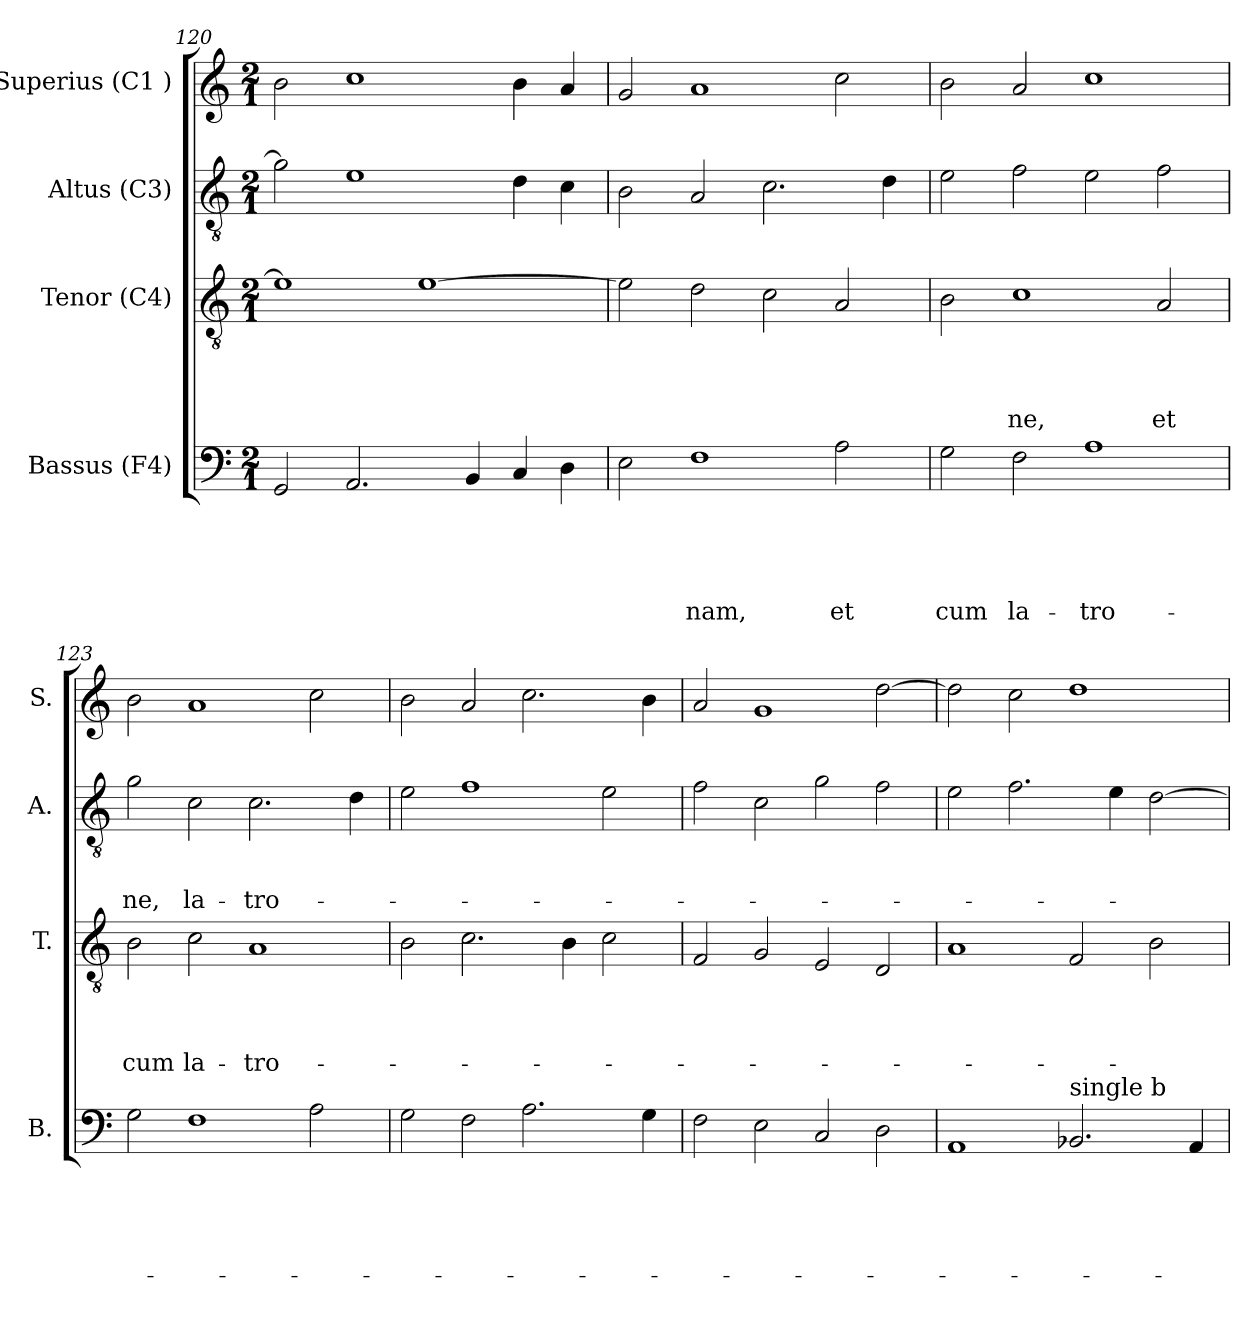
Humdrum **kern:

**kern	**text	**text	**text	**text	**text	**kern	**text	**text	**text	**text	**kern	**text	**text	**text	**kern
*part4	*part4	*part4	*part4	*part4	*part4	*part3	*part3	*part3	*part3	*part3	*part2	*part2	*part2	*part2	*part1
*staff4	*staff4	*staff4	*staff4	*staff4	*staff4	*staff3	*staff3	*staff3	*staff3	*staff3	*staff2	*staff2	*staff2	*staff2	*staff1
*I"Bassus (F4)	*	*	*	*	*	*I"Tenor (C4)	*	*	*	*	*I"Altus (C3)	*	*	*	*I"Superius (C1 )
*I'B.	*	*	*	*	*	*I'T.	*	*	*	*	*I'A.	*	*	*	*I'S.
*clefF4	*	*	*	*	*	*clefGv2	*	*	*	*	*clefGv2	*	*	*	*clefG2
*k[]	*	*	*	*	*	*k[]	*	*	*	*	*k[]	*	*	*	*k[]
*C:	*	*	*	*	*	*C:	*	*	*	*	*C:	*	*	*	*C:
*M2/1	*	*	*	*	*	*M2/1	*	*	*	*	*M2/1	*	*	*	*M2/1
=120	=120	=120	=120	=120	=120	=120	=120	=120	=120	=120	=120	=120	=120	=120	=120
2GG/	.	.	.	.	.	1e]	.	.	.	.	2g\]	.	.	.	2b\
2.AA/	.	.	.	.	.	.	.	.	.	.	1e	.	.	.	1cc
.	.	.	.	.	.	[<1e	.	.	.	.	.	.	.	.	.
4BB/	.	.	.	.	.	.	.	.	.	.	.	.	.	.	.
4C/	.	.	.	.	.	.	.	.	.	.	4d\	.	.	.	4b\
4D\	.	.	.	.	.	.	.	.	.	.	4c\	.	.	.	4a/
!!LO:PB:g=z
=121	=121	=121	=121	=121	=121	=121	=121	=121	=121	=121	=121	=121	=121	=121	=121
2E\	.	.	.	.	.	2e\]	.	.	.	.	2B\	.	.	.	2g/
!	!	!	!	!	!LO:LY:b:rj	!	!	!	!	!	!	!	!	!	!
1F	.	.	.	.	-nam,	2d\	.	.	.	.	2A/	.	.	.	1a
.	.	.	.	.	.	2c\	.	.	.	.	2.c\	.	.	.	.
!	!	!	!	!	!LO:LY:b:rj	!	!	!	!	!	!	!	!	!	!
2A\	.	.	.	.	et	2A/	.	.	.	.	.	.	.	.	2cc\
.	.	.	.	.	.	.	.	.	.	.	4d\	.	.	.	.
=122	=122	=122	=122	=122	=122	=122	=122	=122	=122	=122	=122	=122	=122	=122	=122
!	!	!	!	!	!LO:LY:b:rj	!	!	!	!	!	!	!	!	!	!
2G\	.	.	.	.	cum	2B\	.	.	.	.	2e\	.	.	.	2b\
!	!	!	!	!	!LO:LY:b:rj	!	!	!	!	!LO:LY:b:rj	!	!	!	!	!
2F\	.	.	.	.	la-	1c	.	.	.	-ne,	2f\	.	.	.	2a/
!	!	!	!	!	!LO:LY:b:rj	!	!	!	!	!	!	!	!	!	!
1A	.	.	.	.	-tro-	.	.	.	.	.	2e\	.	.	.	1cc
!	!	!	!	!	!	!	!	!	!	!LO:LY:b:rj	!	!	!	!	!
.	.	.	.	.	.	2A/	.	.	.	et	2f\	.	.	.	.
=123	=123	=123	=123	=123	=123	=123	=123	=123	=123	=123	=123	=123	=123	=123	=123
!	!	!	!	!	!	!	!	!	!	!LO:LY:b:rj	!	!	!	!LO:LY:b:rj	!
2G\	.	.	.	.	.	2B\	.	.	.	cum	2g\	.	.	-ne,	2b\
!	!	!	!	!	!	!	!	!	!	!LO:LY:b:rj	!	!	!	!LO:LY:b:rj	!
1F	.	.	.	.	.	2c\	.	.	.	la-	2c\	.	.	la-	1a
!	!	!	!	!	!	!	!	!	!	!LO:LY:b:rj	!	!	!	!LO:LY:b:rj	!
.	.	.	.	.	.	1A	.	.	.	-tro-	2.c\	.	.	-tro-	.
2A\	.	.	.	.	.	.	.	.	.	.	.	.	.	.	2cc\
.	.	.	.	.	.	.	.	.	.	.	4d\	.	.	.	.
=124	=124	=124	=124	=124	=124	=124	=124	=124	=124	=124	=124	=124	=124	=124	=124
2G\	.	.	.	.	.	2B\	.	.	.	.	2e\	.	.	.	2b\
2F\	.	.	.	.	.	2.c\	.	.	.	.	1f	.	.	.	2a/
2.A\	.	.	.	.	.	.	.	.	.	.	.	.	.	.	2.cc\
.	.	.	.	.	.	4B\	.	.	.	.	.	.	.	.	.
.	.	.	.	.	.	2c\	.	.	.	.	2e\	.	.	.	.
4G\	.	.	.	.	.	.	.	.	.	.	.	.	.	.	4b\
!!LO:PB:g=z
=125	=125	=125	=125	=125	=125	=125	=125	=125	=125	=125	=125	=125	=125	=125	=125
2F\	.	.	.	.	.	2F/	.	.	.	.	2f\	.	.	.	2a/
2E\	.	.	.	.	.	2G/	.	.	.	.	2c\	.	.	.	1g
2C/	.	.	.	.	.	2E/	.	.	.	.	2g\	.	.	.	.
2D\	.	.	.	.	.	2D/	.	.	.	.	2f\	.	.	.	[>2dd\
=126	=126	=126	=126	=126	=126	=126	=126	=126	=126	=126	=126	=126	=126	=126	=126
1AA	.	.	.	.	.	1A	.	.	.	.	2e\	.	.	.	2dd\]
.	.	.	.	.	.	.	.	.	.	.	2.f\	.	.	.	2cc\
!LO:TX:a:t=single b	!	!	!	!	!	!	!	!	!	!	!	!	!	!	!
2.BB-/	.	.	.	.	.	2F/	.	.	.	.	.	.	.	.	1dd
.	.	.	.	.	.	.	.	.	.	.	4e\	.	.	.	.
.	.	.	.	.	.	2B\	.	.	.	.	[>2d\	.	.	.	.
4AA/	.	.	.	.	.	.	.	.	.	.	.	.	.	.	.
=	=	=	=	=	=	=	=	=	=	=	=	=	=	=	=
*-	*-	*-	*-	*-	*-	*-	*-	*-	*-	*-	*-	*-	*-	*-	*-
